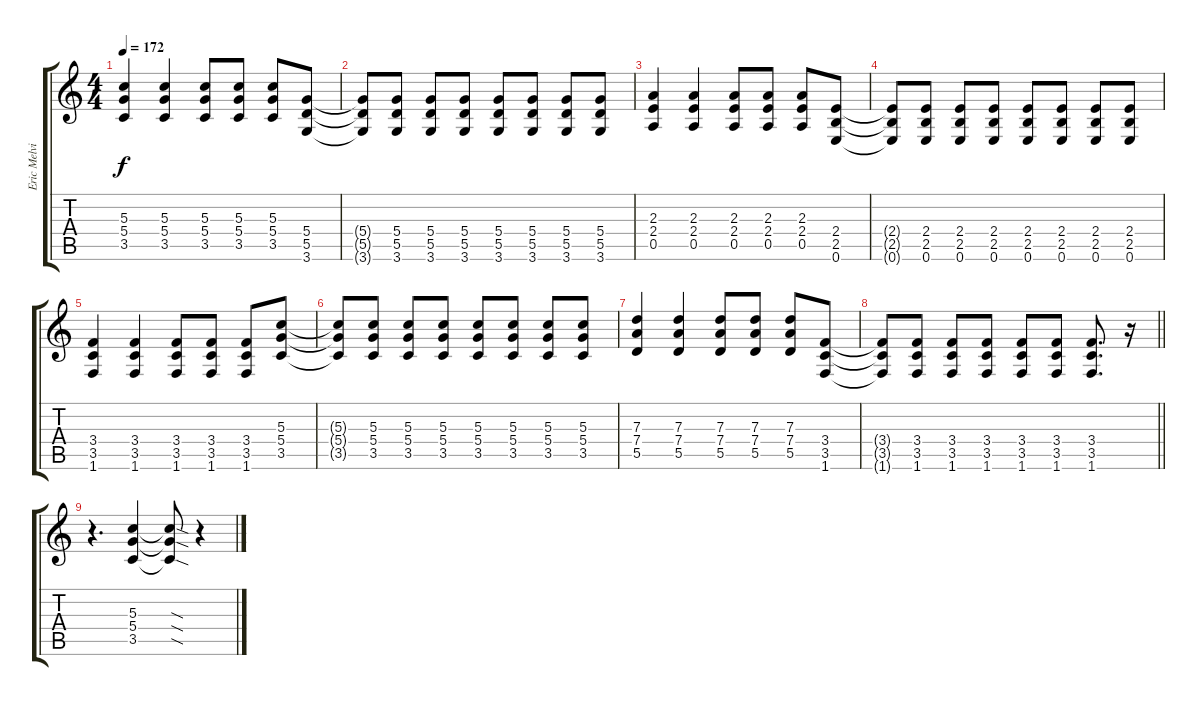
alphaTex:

\track ("Eric Melvin" "Eric Melvi") {instrument distortionguitar}
\staff {score tabs}
\tuning (E4 B3 G3 D3 A2 E2) {hide}
\ts (4 4)
\tempo 172
\clef g2
\ks c
(5.3 5.4 3.5).4{dy f} (5.3 5.4 3.5).4 (5.3 5.4 3.5).8 (5.3 5.4 3.5).8 (5.3 5.4 3.5).8 (5.4 5.5 3.6).8 |
(5.4{t} 5.5{t} 3.6{t}).8 (5.4 5.5 3.6).8 (5.4 5.5 3.6).8 (5.4 5.5 3.6).8 (5.4 5.5 3.6).8 (5.4 5.5 3.6).8 (5.4 5.5 3.6).8 (5.4 5.5 3.6).8 |
(2.3 2.4 0.5).4 (2.3 2.4 0.5).4 (2.3 2.4 0.5).8 (2.3 2.4 0.5).8 (2.3 2.4 0.5).8 (2.4 2.5 0.6).8 |
(2.4{t} 2.5{t} 0.6{t}).8 (2.4 2.5 0.6).8 (2.4 2.5 0.6).8 (2.4 2.5 0.6).8 (2.4 2.5 0.6).8 (2.4 2.5 0.6).8 (2.4 2.5 0.6).8 (2.4 2.5 0.6).8 |
(3.4 3.5 1.6).4 (3.4 3.5 1.6).4 (3.4 3.5 1.6).8 (3.4 3.5 1.6).8 (3.4 3.5 1.6).8 (5.3 5.4 3.5).8 |
(5.3{t} 5.4{t} 3.5{t}).8 (5.3 5.4 3.5).8 (5.3 5.4 3.5).8 (5.3 5.4 3.5).8 (5.3 5.4 3.5).8 (5.3 5.4 3.5).8 (5.3 5.4 3.5).8 (5.3 5.4 3.5).8 |
(7.3 7.4 5.5).4 (7.3 7.4 5.5).4 (7.3 7.4 5.5).8 (7.3 7.4 5.5).8 (7.3 7.4 5.5).8 (3.4 3.5 1.6).8 |
\barLineRight lightlight
(3.4{t} 3.5{t} 1.6{t}).8 (3.4 3.5 1.6).8 (3.4 3.5 1.6).8 (3.4 3.5 1.6).8 (3.4 3.5 1.6).8 (3.4 3.5 1.6).8 (3.4 3.5 1.6).8{d} r.16 |
r.4{d} (5.3 5.4 3.5).4 (5.3{sod t} 5.4{sod t} 3.5{sod t}).8 r.4
